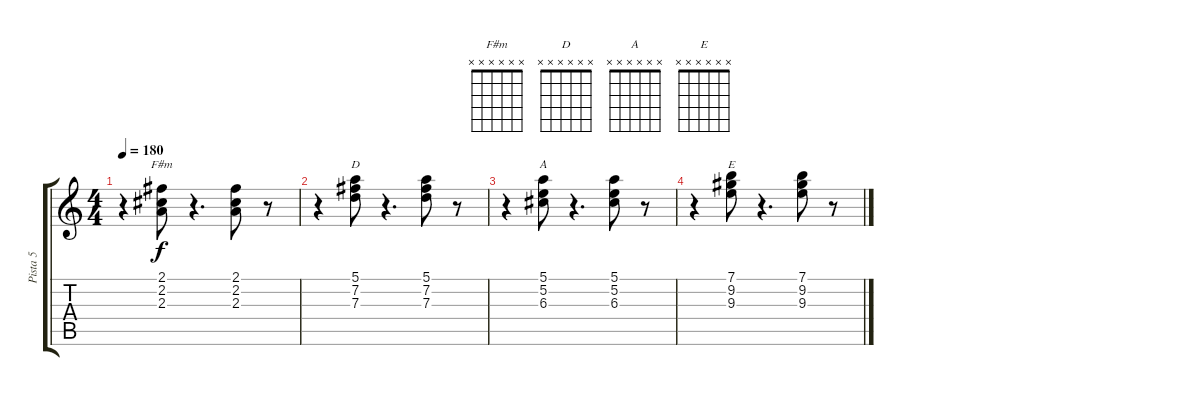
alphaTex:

\track ("Pista 5" "Pista 5") {instrument distortionguitar}
\staff {score tabs}
\tuning (E4 B3 G3 D3 A2 E2) {hide}
\chord ("F#m" x x x x x x)
\chord ("D" x x x x x x)
\chord ("A" x x x x x x)
\chord ("E" x x x x x x)
\ts (4 4)
\tempo 180
\clef g2
\ks c
r.4{dy f} (2.1 2.2 2.3).8{ch "F#m"} r.4{d} (2.1 2.2 2.3).8 r.8 |
r.4 (5.1 7.2 7.3).8{ch "D"} r.4{d} (5.1 7.2 7.3).8 r.8 |
r.4 (5.1 5.2 6.3).8{ch "A"} r.4{d} (5.1 5.2 6.3).8 r.8 |
r.4 (7.1 9.2 9.3).8{ch "E"} r.4{d} (7.1 9.2 9.3).8 r.8
